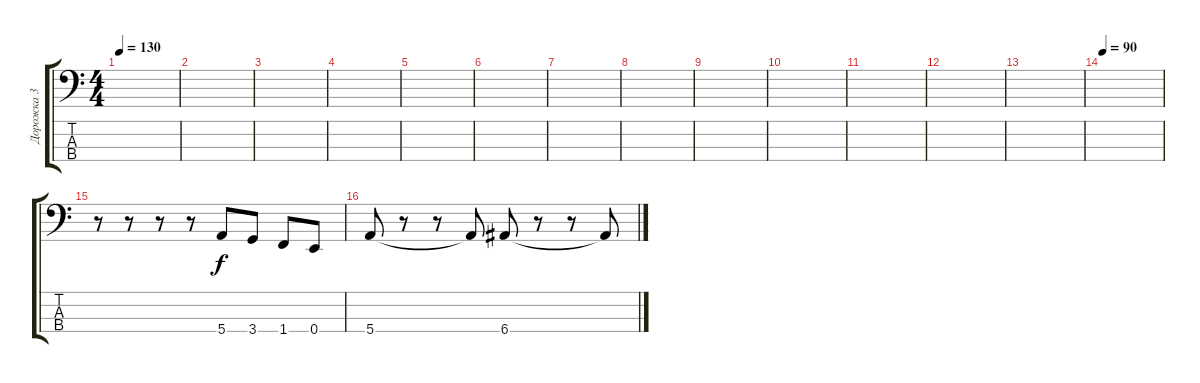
\track ("Дорожка 3" "Дорожка 3") {instrument electricbassfinger}
\staff {score tabs}
\tuning (G2 D2 A1 E1) {hide}
\ts (4 4)
\tempo 130
\clef f4
\ks c
|
|
|
|
|
|
|
|
|
|
|
|
|
\tempo 90
|
r.8 r.8 r.8 r.8 5.4.8 3.4.8 1.4.8 0.4.8 |
5.4.8 r.8 r.8 5.4{t}.8 6.4.8 r.8 r.8 6.4{t}.8
